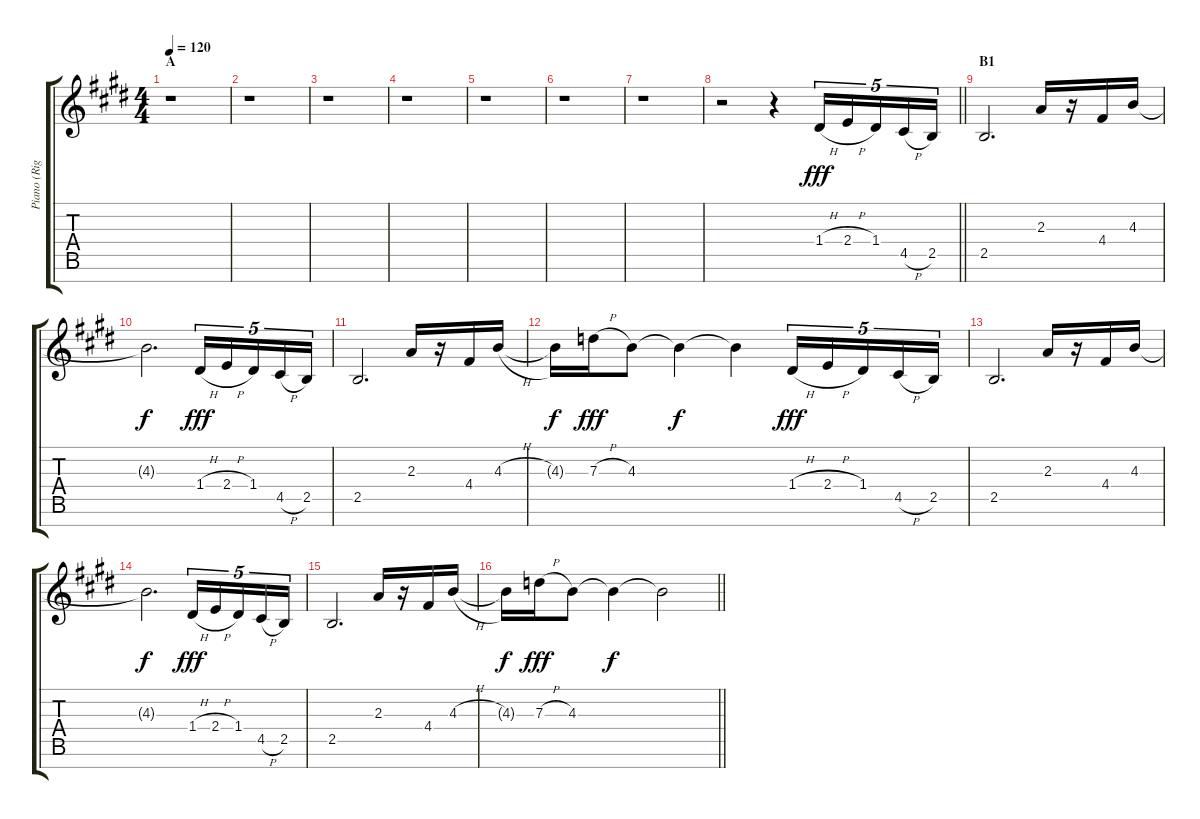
\track ("Piano (Right Hand)" "Piano (Rig") {instrument acousticgrandpiano}
\staff {score tabs}
\tuning (E5 B4 G4 D4 A3 E3 B2) {hide}
\ts (4 4)
\section ("" "A")
\tempo 120
\clef g2
\ks e
r.1{dy fff instrument acousticgrandpiano} |
r.1 |
r.1 |
r.1 |
r.1 |
r.1 |
r.1 |
\barLineRight lightlight
r.2 r.4 1.4{h}.16{tu (5 4)} 2.4{h}.16{tu (5 4)} 1.4.16{tu (5 4)} 4.5{h}.16{tu (5 4)} 2.5.16{tu (5 4)} |
\section ("" "B1")
2.5.2{d} 2.3.16 r.16 4.4.16 4.3.16 |
4.3{t}.2{d dy f} 1.4{h}.16{tu (5 4) dy fff} 2.4{h}.16{tu (5 4)} 1.4.16{tu (5 4)} 4.5{h}.16{tu (5 4)} 2.5.16{tu (5 4)} |
2.5.2{d} 2.3.16 r.16 4.4.16 4.3{h}.16 |
4.3{t}.16{dy f} 7.3{h}.16{dy fff} 4.3.8 4.3{t}.4{dy f} 4.3{t}.4 1.4{h}.16{tu (5 4) dy fff} 2.4{h}.16{tu (5 4)} 1.4.16{tu (5 4)} 4.5{h}.16{tu (5 4)} 2.5.16{tu (5 4)} |
2.5.2{d} 2.3.16 r.16 4.4.16 4.3.16 |
4.3{t}.2{d dy f} 1.4{h}.16{tu (5 4) dy fff} 2.4{h}.16{tu (5 4)} 1.4.16{tu (5 4)} 4.5{h}.16{tu (5 4)} 2.5.16{tu (5 4)} |
2.5.2{d} 2.3.16 r.16 4.4.16 4.3{h}.16 |
\barLineRight lightlight
4.3{t}.16{dy f} 7.3{h}.16{dy fff} 4.3.8 4.3{t}.4{dy f} 4.3{t}.2
